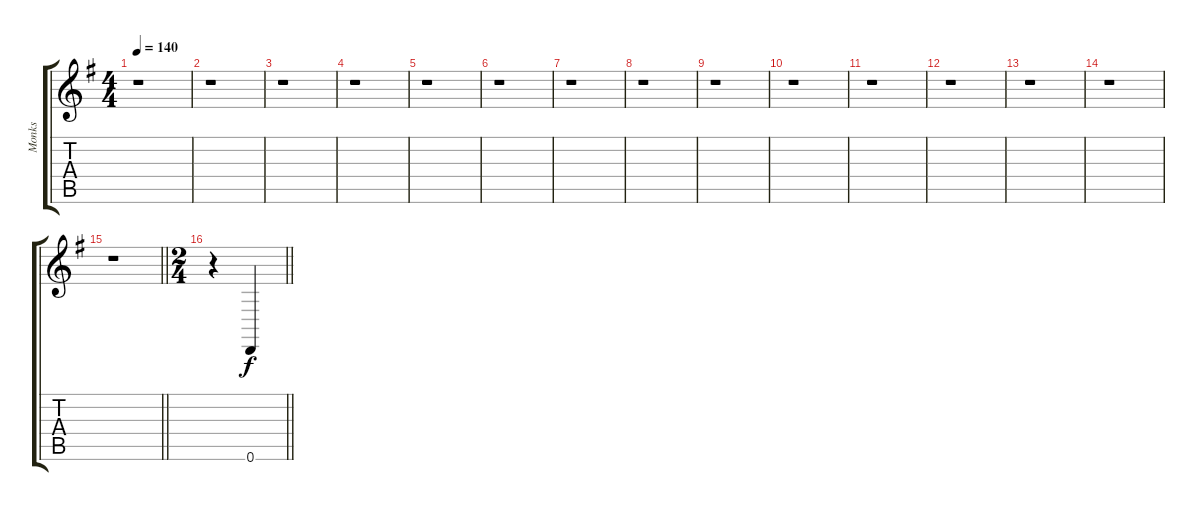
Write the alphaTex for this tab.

\track ("Monks" "Monks") {instrument choiraahs}
\staff {score tabs}
\tuning (D4 A3 F3 C3 G2 D2) {hide}
\ts (4 4)
\tempo 140
\clef g2
\ks g
r.1{dy f} |
r.1 |
r.1 |
r.1 |
r.1 |
r.1 |
r.1 |
r.1 |
r.1 |
r.1 |
r.1 |
r.1 |
r.1 |
r.1 |
\barLineRight lightlight
r.1 |
\ts (2 4)
\barLineRight lightlight
r.4 0.6.4
